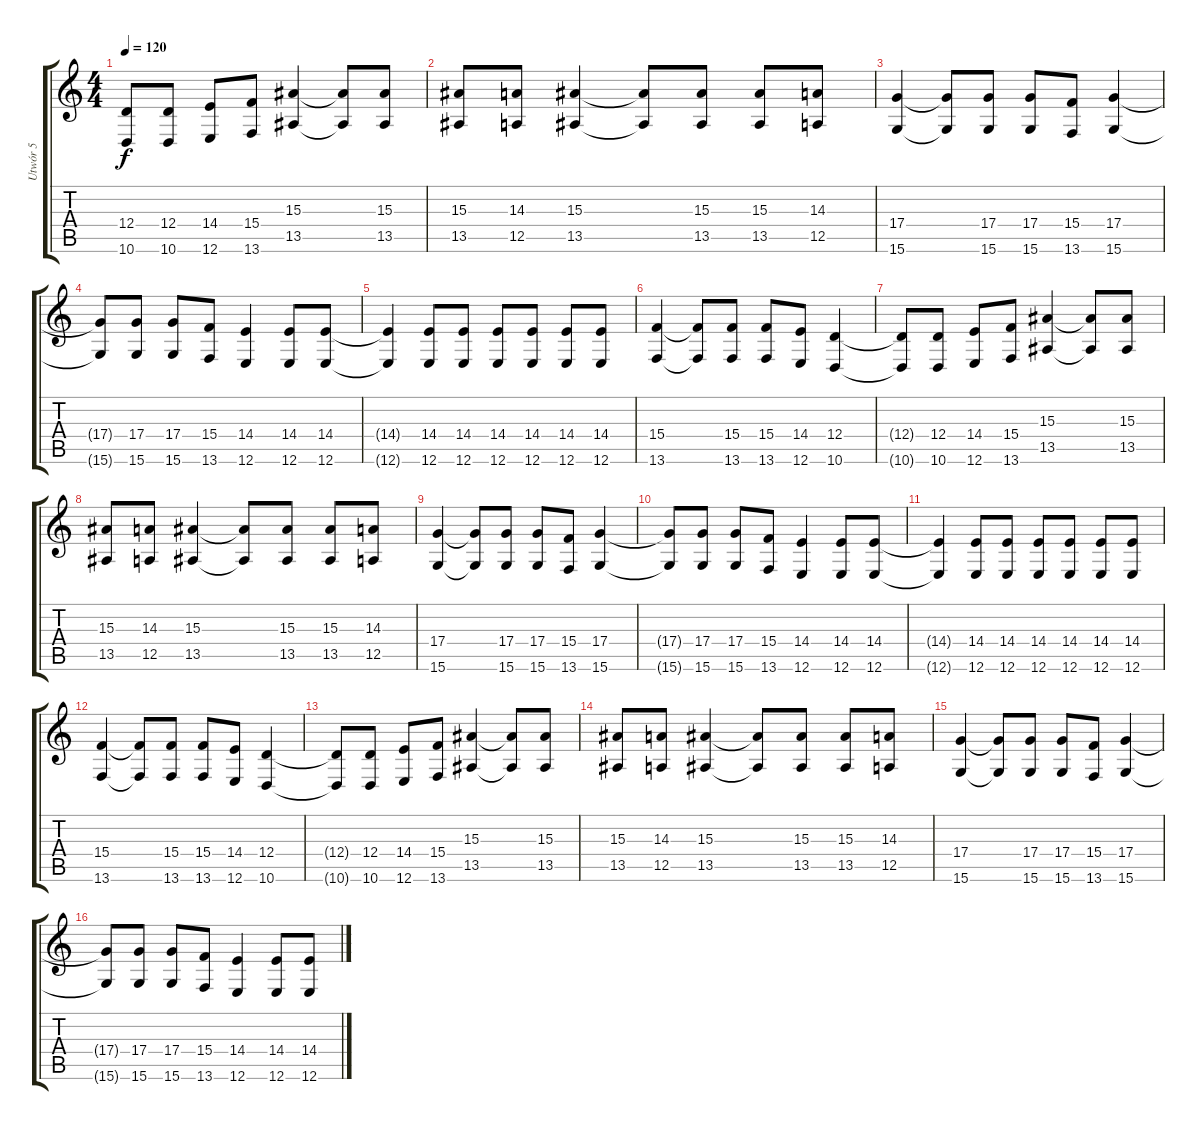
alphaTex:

\track ("Utwór 5" "Utwór 5") {instrument stringensemble1}
\staff {score tabs}
\tuning (E4 B3 G3 D3 A2 E2) {hide}
\ts (4 4)
\tempo 120
\clef g2
\ks c
(12.4{t} 10.6{t}).8{dy f} (12.4 10.6).8 (14.4 12.6).8 (15.4 13.6).8 (15.3 13.5).4 (15.3{t} 13.5{t}).8 (15.3 13.5).8 |
(15.3 13.5).8 (14.3 12.5).8 (15.3 13.5).4 (15.3{t} 13.5{t}).8 (15.3 13.5).8 (15.3 13.5).8 (14.3 12.5).8 |
(17.4 15.6).4 (17.4{t} 15.6{t}).8 (17.4 15.6).8 (17.4 15.6).8 (15.4 13.6).8 (17.4 15.6).4 |
(17.4{t} 15.6{t}).8 (17.4 15.6).8 (17.4 15.6).8 (15.4 13.6).8 (14.4 12.6).4 (14.4 12.6).8 (14.4 12.6).8 |
(14.4{t} 12.6{t}).4 (14.4 12.6).8 (14.4 12.6).8 (14.4 12.6).8 (14.4 12.6).8 (14.4 12.6).8 (14.4 12.6).8 |
(15.4 13.6).4 (15.4{t} 13.6{t}).8 (15.4 13.6).8 (15.4 13.6).8 (14.4 12.6).8 (12.4 10.6).4 |
(12.4{t} 10.6{t}).8 (12.4 10.6).8 (14.4 12.6).8 (15.4 13.6).8 (15.3 13.5).4 (15.3{t} 13.5{t}).8 (15.3 13.5).8 |
(15.3 13.5).8 (14.3 12.5).8 (15.3 13.5).4 (15.3{t} 13.5{t}).8 (15.3 13.5).8 (15.3 13.5).8 (14.3 12.5).8 |
(17.4 15.6).4 (17.4{t} 15.6{t}).8 (17.4 15.6).8 (17.4 15.6).8 (15.4 13.6).8 (17.4 15.6).4 |
(17.4{t} 15.6{t}).8 (17.4 15.6).8 (17.4 15.6).8 (15.4 13.6).8 (14.4 12.6).4 (14.4 12.6).8 (14.4 12.6).8 |
(14.4{t} 12.6{t}).4 (14.4 12.6).8 (14.4 12.6).8 (14.4 12.6).8 (14.4 12.6).8 (14.4 12.6).8 (14.4 12.6).8 |
(15.4 13.6).4 (15.4{t} 13.6{t}).8 (15.4 13.6).8 (15.4 13.6).8 (14.4 12.6).8 (12.4 10.6).4 |
(12.4{t} 10.6{t}).8 (12.4 10.6).8 (14.4 12.6).8 (15.4 13.6).8 (15.3 13.5).4 (15.3{t} 13.5{t}).8 (15.3 13.5).8 |
(15.3 13.5).8 (14.3 12.5).8 (15.3 13.5).4 (15.3{t} 13.5{t}).8 (15.3 13.5).8 (15.3 13.5).8 (14.3 12.5).8 |
(17.4 15.6).4 (17.4{t} 15.6{t}).8 (17.4 15.6).8 (17.4 15.6).8 (15.4 13.6).8 (17.4 15.6).4 |
(17.4{t} 15.6{t}).8 (17.4 15.6).8 (17.4 15.6).8 (15.4 13.6).8 (14.4 12.6).4 (14.4 12.6).8 (14.4 12.6).8
